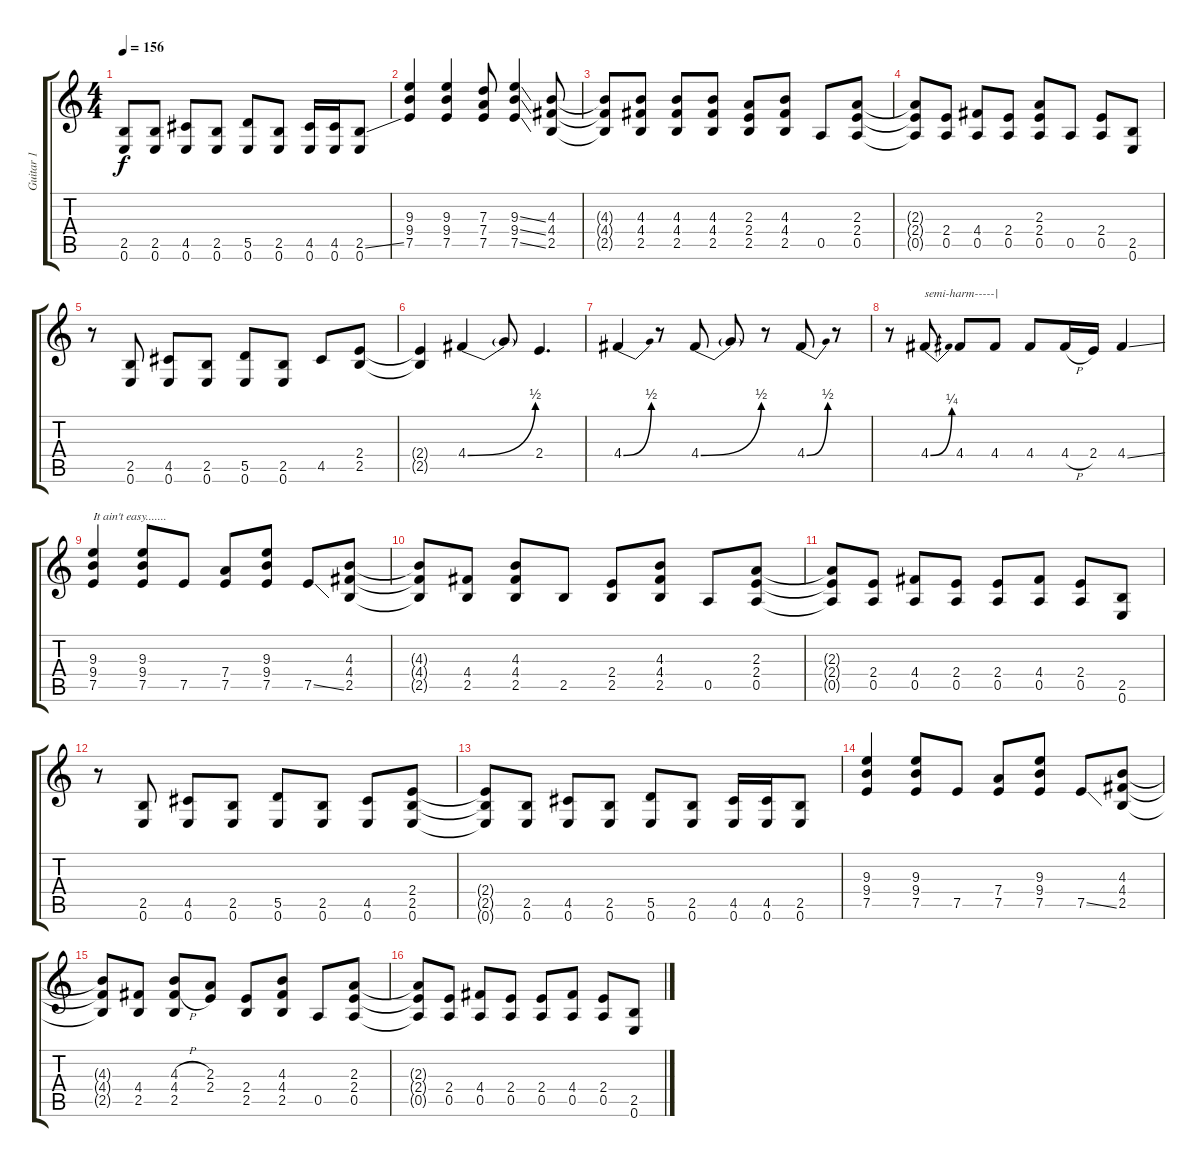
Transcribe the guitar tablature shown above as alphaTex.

\track ("Guitar 1" "Guitar 1") {instrument overdrivenguitar}
\staff {score tabs}
\tuning (E4 B3 G3 D3 A2 E2) {hide}
\ts (4 4)
\tempo 156
\clef g2
\ks c
(2.5 0.6).8{dy f} (2.5 0.6).8 (4.5 0.6).8 (2.5 0.6).8 (5.5 0.6).8 (2.5 0.6).8 (4.5 0.6).16 (4.5 0.6).16 (2.5{ss} 0.6).8 |
(9.3 9.4 7.5).4 (9.3 9.4 7.5).4 (7.3 7.4 7.5).8 (9.3{ss} 9.4{ss} 7.5{ss}).4 (4.3 4.4 2.5).8 |
(4.3{t} 4.4{t} 2.5{t}).8 (4.3 4.4 2.5).8 (4.3 4.4 2.5).8 (4.3 4.4 2.5).8 (2.3 2.4 2.5).8 (4.3 4.4 2.5).8 0.5.8 (2.3 2.4 0.5).8 |
(2.3{t} 2.4{t} 0.5{t}).8 (2.4 0.5).8 (4.4 0.5).8 (2.4 0.5).8 (2.3 2.4 0.5).8 0.5.8 (2.4 0.5).8 (2.5 0.6).8 |
r.8 (2.5 0.6).8 (4.5 0.6).8 (2.5 0.6).8 (5.5 0.6).8 (2.5 0.6).8 4.5.8 (2.4 2.5).8 |
(2.4{t} 2.5{t}).4 4.4{be (bend 0 0 60 2)}.4 4.4{t}.8 2.4.4{d} |
4.4{be (bend 0 0 60 2)}.4 r.8 4.4{be (bend 0 0 60 2)}.8 4.4{t}.8 r.8 4.4{be (bend 0 0 60 2)}.8 r.8 |
r.8 4.4{be (bend 0 0 60 1)}.8{txt "semi-harm-----|"} 4.4.8 4.4.8 4.4.8 4.4{h}.16 2.4.16 4.4{ss}.4 |
(9.3 9.4 7.5).4{txt "It ain't easy......."} (9.3 9.4 7.5).8 7.5.8 (7.4 7.5).8 (9.3 9.4 7.5).8 7.5{ss}.8 (4.3 4.4 2.5).8 |
(4.3{t} 4.4{t} 2.5{t}).8 (4.4 2.5).8 (4.3 4.4 2.5).8 2.5.8 (2.4 2.5).8 (4.3 4.4 2.5).8 0.5.8 (2.3 2.4 0.5).8 |
(2.3{t} 2.4{t} 0.5{t}).8 (2.4 0.5).8 (4.4 0.5).8 (2.4 0.5).8 (2.4 0.5).8 (4.4 0.5).8 (2.4 0.5).8 (2.5 0.6).8 |
r.8 (2.5 0.6).8 (4.5 0.6).8 (2.5 0.6).8 (5.5 0.6).8 (2.5 0.6).8 (4.5 0.6).8 (2.4 2.5 0.6).8 |
(2.4{t} 2.5{t} 0.6{t}).8 (2.5 0.6).8 (4.5 0.6).8 (2.5 0.6).8 (5.5 0.6).8 (2.5 0.6).8 (4.5 0.6).16 (4.5 0.6).16 (2.5 0.6).8 |
(9.3 9.4 7.5).4 (9.3 9.4 7.5).8 7.5.8 (7.4 7.5).8 (9.3 9.4 7.5).8 7.5{ss}.8 (4.3 4.4 2.5).8 |
(4.3{t} 4.4{t} 2.5{t}).8 (4.4 2.5).8 (4.3{h} 4.4{h} 2.5).8 (2.3 2.4).8 (2.4 2.5).8 (4.3 4.4 2.5).8 0.5.8 (2.3 2.4 0.5).8 |
(2.3{t} 2.4{t} 0.5{t}).8 (2.4 0.5).8 (4.4 0.5).8 (2.4 0.5).8 (2.4 0.5).8 (4.4 0.5).8 (2.4 0.5).8 (2.5 0.6).8
